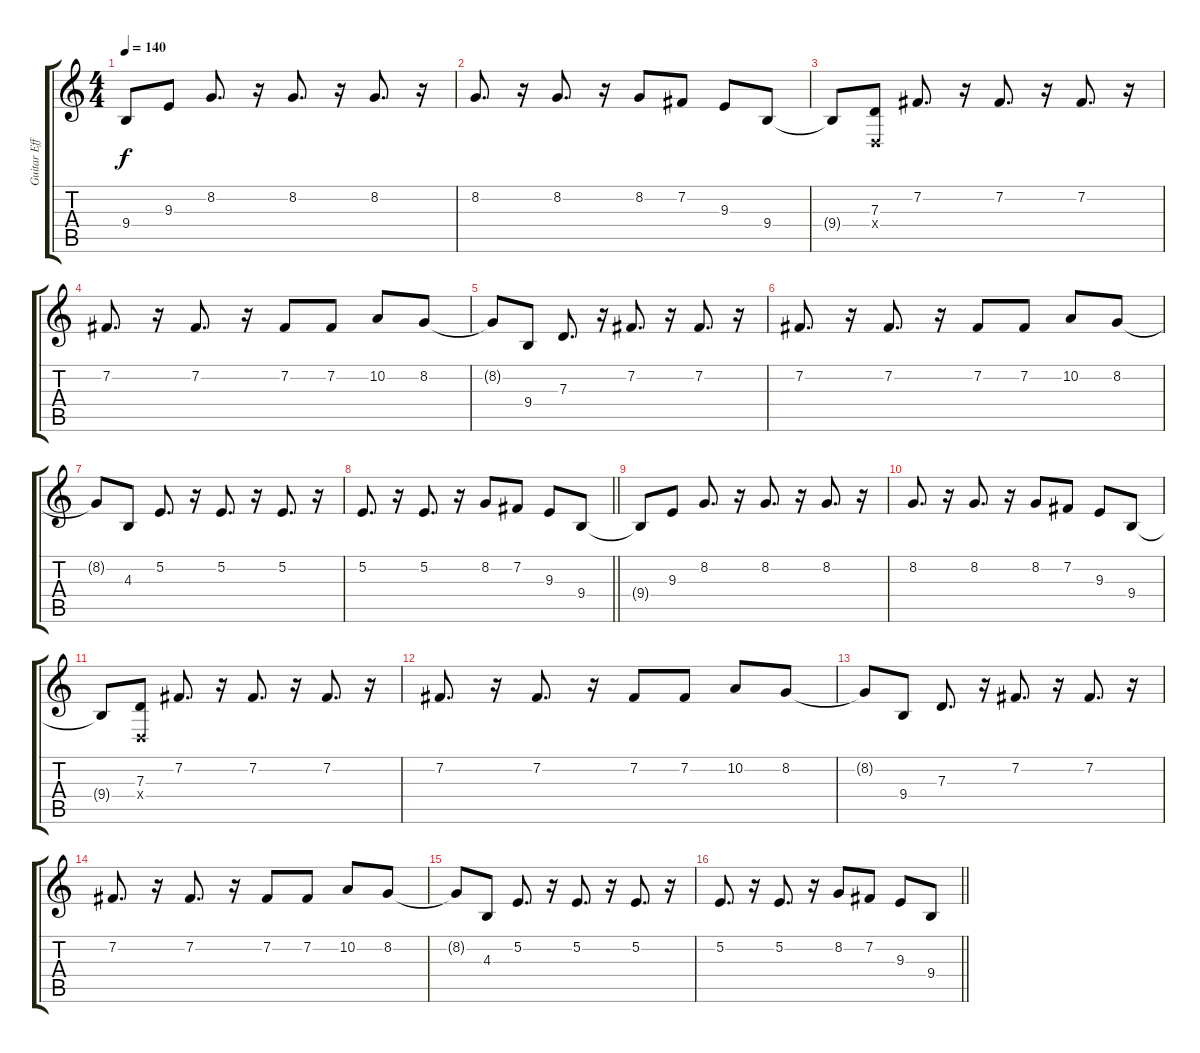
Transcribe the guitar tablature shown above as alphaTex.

\track ("Guitar Effect and Keys" "Guitar Eff") {instrument pad7halo}
\staff {score tabs}
\tuning (E4 B3 G3 D3 A2 E2) {hide}
\ts (4 4)
\tempo 140
\clef g2
\ks c
9.4{t}.8{dy f} 9.3.8 8.2.8{d} r.16 8.2.8{d} r.16 8.2.8{d} r.16 |
8.2.8{d} r.16 8.2.8{d} r.16 8.2.8 7.2.8 9.3.8 9.4.8 |
9.4{t}.8 (7.3 0.4{x}).8 7.2.8{d} r.16 7.2.8{d} r.16 7.2.8{d} r.16 |
7.2.8{d} r.16 7.2.8{d} r.16 7.2.8 7.2.8 10.2.8 8.2.8 |
8.2{t}.8 9.4.8 7.3.8{d} r.16 7.2.8{d} r.16 7.2.8{d} r.16 |
7.2.8{d} r.16 7.2.8{d} r.16 7.2.8 7.2.8 10.2.8 8.2.8 |
8.2{t}.8 4.3.8 5.2.8{d} r.16 5.2.8{d} r.16 5.2.8{d} r.16 |
\barLineRight lightlight
5.2.8{d} r.16 5.2.8{d} r.16 8.2.8 7.2.8 9.3.8 9.4.8 |
\section ("" "")
9.4{t}.8 9.3.8 8.2.8{d} r.16 8.2.8{d} r.16 8.2.8{d} r.16 |
8.2.8{d} r.16 8.2.8{d} r.16 8.2.8 7.2.8 9.3.8 9.4.8 |
9.4{t}.8 (7.3 0.4{x}).8 7.2.8{d} r.16 7.2.8{d} r.16 7.2.8{d} r.16 |
7.2.8{d} r.16 7.2.8{d} r.16 7.2.8 7.2.8 10.2.8 8.2.8 |
8.2{t}.8 9.4.8 7.3.8{d} r.16 7.2.8{d} r.16 7.2.8{d} r.16 |
7.2.8{d} r.16 7.2.8{d} r.16 7.2.8 7.2.8 10.2.8 8.2.8 |
8.2{t}.8 4.3.8 5.2.8{d} r.16 5.2.8{d} r.16 5.2.8{d} r.16 |
\barLineRight lightlight
5.2.8{d} r.16 5.2.8{d} r.16 8.2.8 7.2.8 9.3.8 9.4.8
